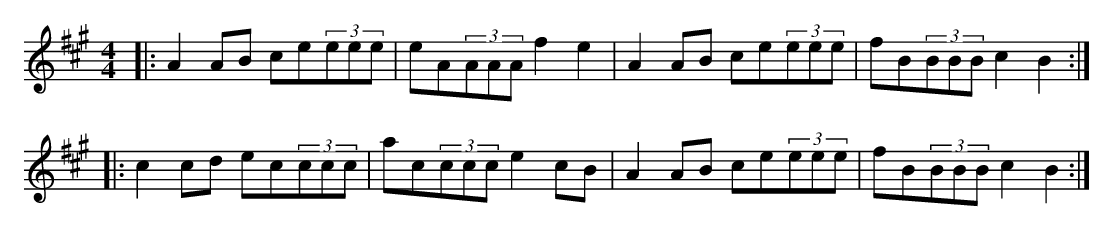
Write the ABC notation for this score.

X:1
M:4/4
K:A
|:A2AB ce(3eee|eA(3AAA f2 e2|A2AB ce(3eee|fB(3BBB c2 B2:|
|:c2cd ec(3ccc|ac(3ccc e2cB|A2AB ce(3eee|fB(3BBB c2 B2:|
